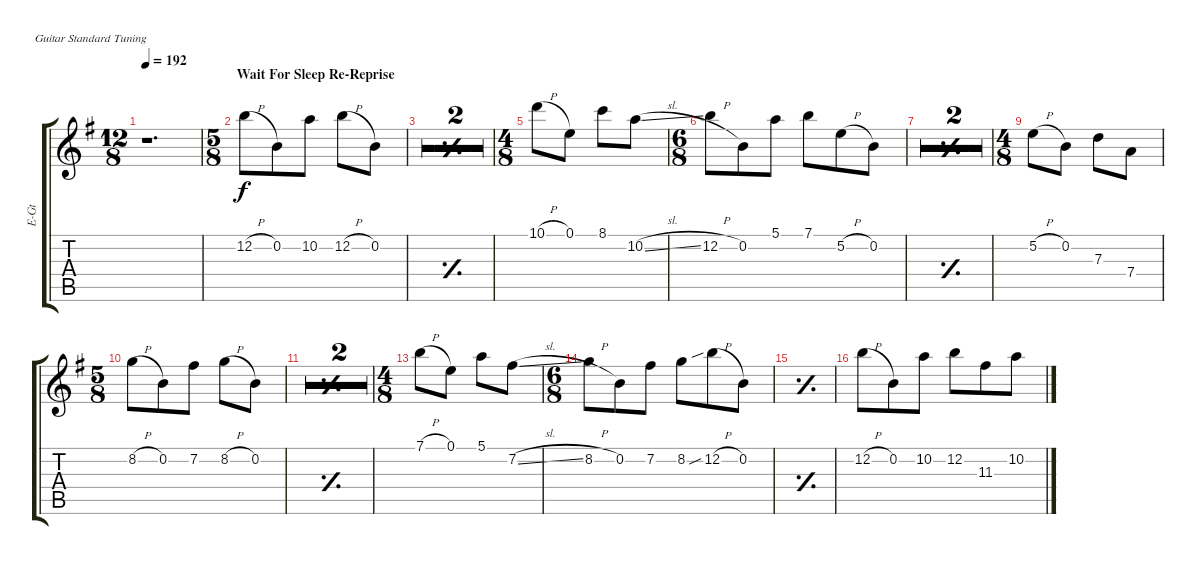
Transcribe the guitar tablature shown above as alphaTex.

\defaultSystemsLayout 4
\bracketExtendMode groupsimilarinstruments
\otherSystemsTrackNameOrientation horizontal
\track ("Rhythm Guitar I" "E-Gt") {multiBarRest instrument distortionguitar}
\staff {score tabs}
\tuning (E4 B3 G3 D3 A2 E2)
\ts (12 8)
\tempo 192
\clef g2
\ks g
r.1{d dy f beam Down} |
\ts (5 8)
\beaming (8 3 3 3 3)
\section ("" "Wait For Sleep Re-Reprise")
12.2{h acc forcenatural}.8{beam Down} 0.2{acc forcenatural}.8{beam Down} 10.2{acc forcenatural}.8{beam Down} 12.2{h acc forcenatural}.8{beam Down} 0.2{acc forcenatural}.8{beam Down} |
\simile simple
|
|
\ts (4 8)
\beaming (8 2 2)
\simile none
10.1{h acc forcenatural}.8{beam Down} 0.1{acc forcenatural}.8{beam Down} 8.1{acc forcenatural}.8{beam Down} 10.2{sl acc forcenatural}.8{beam Down} |
\ts (6 8)
\beaming (8 3 3 3 3)
12.2{h acc forcenatural}.8{beam Down} 0.2{acc forcenatural}.8{beam Down} 5.1{acc forcenatural}.8{beam Down} 7.1{acc forcenatural}.8{beam Down} 5.2{h acc forcenatural}.8{beam Down} 0.2{acc forcenatural}.8{beam Down} |
\simile simple
|
|
\ts (4 8)
\beaming (8 2 2)
\simile none
5.2{h acc forcenatural}.8{beam Down} 0.2{acc forcenatural}.8{beam Down} 7.3{acc forcenatural}.8{beam Down} 7.4{acc forcenatural}.8{beam Down} |
\ts (5 8)
\beaming (8 3 3 3 3)
8.2{h acc forcenatural}.8{beam Down} 0.2{acc forcenatural}.8{beam Down} 7.2{acc #}.8{beam Down} 8.2{h acc forcenatural}.8{beam Down} 0.2{acc forcenatural}.8{beam Down} |
\simile simple
|
|
\ts (4 8)
\beaming (8 2 2)
\simile none
7.1{h acc forcenatural}.8{beam Down} 0.1{acc forcenatural}.8{beam Down} 5.1{acc forcenatural}.8{beam Down} 7.2{sl acc #}.8{beam Down} |
\ts (6 8)
\beaming (8 3 3 3 3)
8.2{h acc forcenatural}.8{beam Down} 0.2{acc forcenatural}.8{beam Down} 7.2{acc #}.8{beam Down} 8.2{acc forcenatural}.8{beam Down} 12.2{sib h acc forcenatural}.8{beam Down} 0.2{acc forcenatural}.8{beam Down} |
\simile simple
|
\simile none
12.2{h acc forcenatural}.8{beam Down} 0.2{acc forcenatural}.8{beam Down} 10.2{acc forcenatural}.8{beam Down} 12.2{acc forcenatural}.8{beam Down} 11.3{acc #}.8{beam Down} 10.2{sl acc forcenatural}.8{beam Down}
